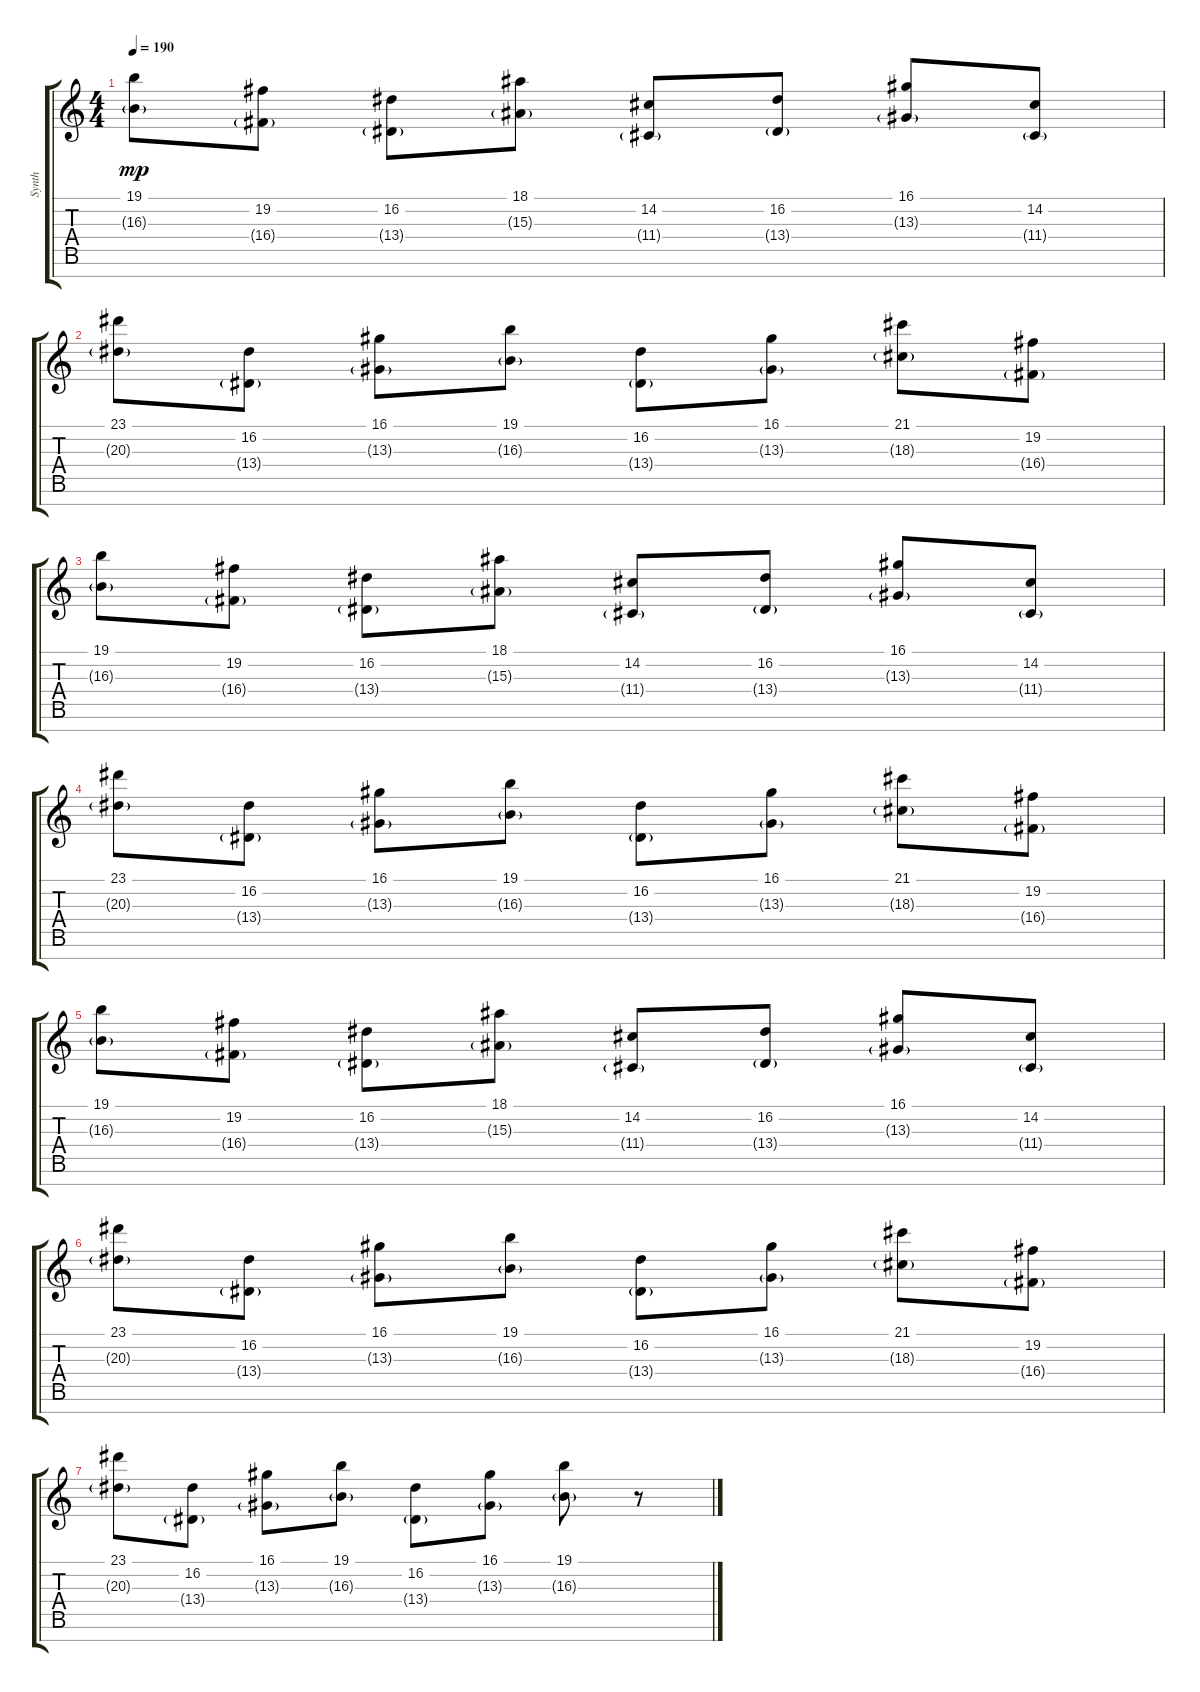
\track ("Synth" "Synth") {instrument stringensemble1}
\staff {score tabs}
\tuning (E4 B3 G3 D3 A2 E2 B1) {hide}
\ts (4 4)
\tempo 190
\clef g2
\ks c
(19.1 16.3{g}).8{dy mp} (19.2 16.4{g}).8 (16.2 13.4{g}).8 (18.1 15.3{g}).8 (14.2 11.4{g}).8 (16.2 13.4{g}).8 (16.1 13.3{g}).8 (14.2 11.4{g}).8 |
(23.1 20.3{g}).8 (16.2 13.4{g}).8 (16.1 13.3{g}).8 (19.1 16.3{g}).8 (16.2 13.4{g}).8 (16.1 13.3{g}).8 (21.1 18.3{g}).8 (19.2 16.4{g}).8 |
(19.1 16.3{g}).8 (19.2 16.4{g}).8 (16.2 13.4{g}).8 (18.1 15.3{g}).8 (14.2 11.4{g}).8 (16.2 13.4{g}).8 (16.1 13.3{g}).8 (14.2 11.4{g}).8 |
(23.1 20.3{g}).8 (16.2 13.4{g}).8 (16.1 13.3{g}).8 (19.1 16.3{g}).8 (16.2 13.4{g}).8 (16.1 13.3{g}).8 (21.1 18.3{g}).8 (19.2 16.4{g}).8 |
(19.1 16.3{g}).8 (19.2 16.4{g}).8 (16.2 13.4{g}).8 (18.1 15.3{g}).8 (14.2 11.4{g}).8 (16.2 13.4{g}).8 (16.1 13.3{g}).8 (14.2 11.4{g}).8 |
(23.1 20.3{g}).8 (16.2 13.4{g}).8 (16.1 13.3{g}).8 (19.1 16.3{g}).8 (16.2 13.4{g}).8 (16.1 13.3{g}).8 (21.1 18.3{g}).8 (19.2 16.4{g}).8 |
(23.1 20.3{g}).8 (16.2 13.4{g}).8 (16.1 13.3{g}).8 (19.1 16.3{g}).8 (16.2 13.4{g}).8 (16.1 13.3{g}).8 (19.1 16.3{g}).8 r.8
